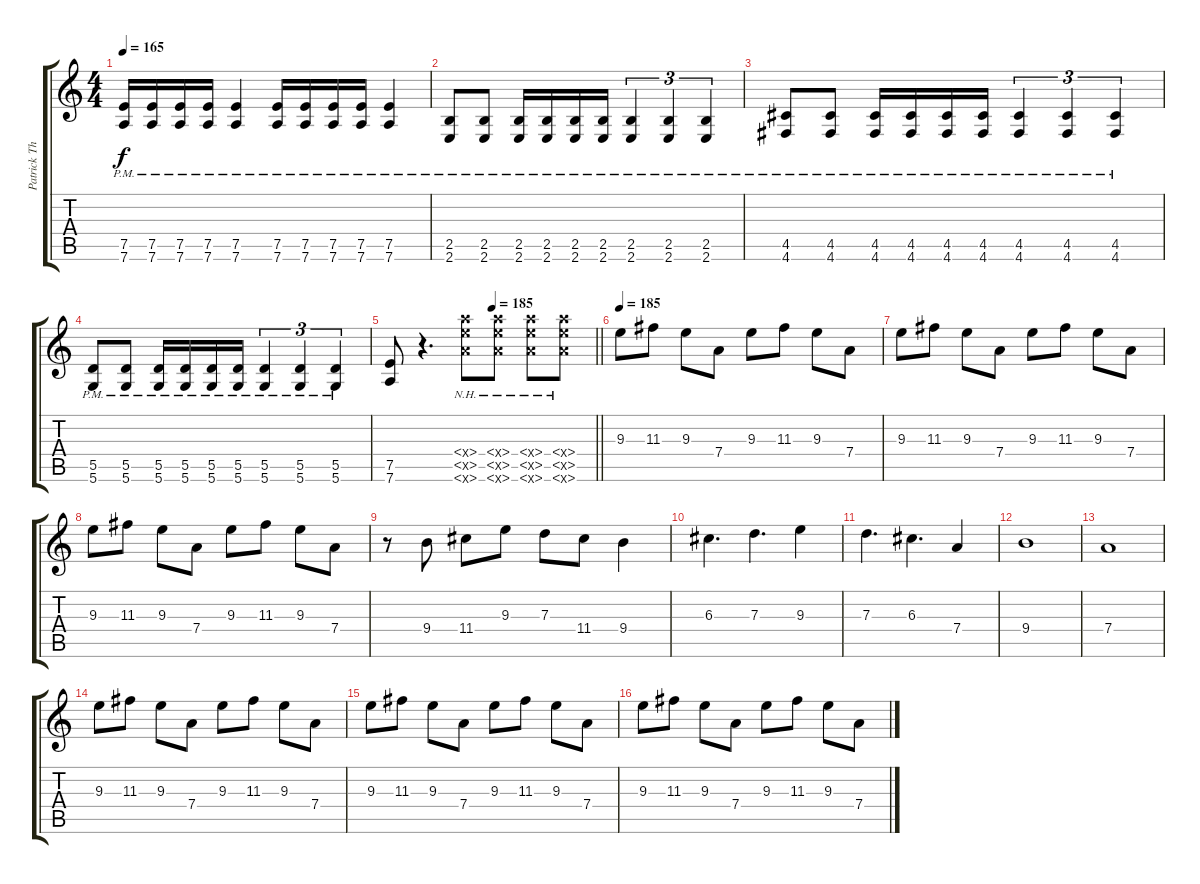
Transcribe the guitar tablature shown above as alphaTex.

\track ("Patrick Thompson - Lead Guitar" "Patrick Th") {instrument distortionguitar}
\staff {score tabs}
\tuning (E4 B3 G3 D3 A2 D2) {hide}
\ts (4 4)
\tempo 165
\clef g2
\ks c
(7.5{pm} 7.6{pm}).16{dy f} (7.5{pm} 7.6{pm}).16 (7.5{pm} 7.6{pm}).16 (7.5{pm} 7.6{pm}).16 (7.5{pm} 7.6{pm}).4 (7.5{pm} 7.6{pm}).16 (7.5{pm} 7.6{pm}).16 (7.5{pm} 7.6{pm}).16 (7.5{pm} 7.6{pm}).16 (7.5{pm} 7.6{pm}).4 |
(2.5{pm} 2.6{pm}).8 (2.5{pm} 2.6{pm}).8 (2.5{pm} 2.6{pm}).16 (2.5{pm} 2.6{pm}).16 (2.5{pm} 2.6{pm}).16 (2.5{pm} 2.6{pm}).16 (2.5{pm} 2.6{pm}).4{tu (3 2)} (2.5{pm} 2.6{pm}).4{tu (3 2)} (2.5{pm} 2.6{pm}).4{tu (3 2)} |
(4.5{pm} 4.6{pm}).8 (4.5{pm} 4.6{pm}).8 (4.5{pm} 4.6{pm}).16 (4.5{pm} 4.6{pm}).16 (4.5{pm} 4.6{pm}).16 (4.5{pm} 4.6{pm}).16 (4.5{pm} 4.6{pm}).4{tu (3 2)} (4.5{pm} 4.6{pm}).4{tu (3 2)} (4.5{pm} 4.6{pm}).4{tu (3 2)} |
(5.5{pm} 5.6{pm}).8 (5.5{pm} 5.6{pm}).8 (5.5{pm} 5.6{pm}).16 (5.5{pm} 5.6{pm}).16 (5.5{pm} 5.6{pm}).16 (5.5{pm} 5.6{pm}).16 (5.5{pm} 5.6{pm}).4{tu (3 2)} (5.5{pm} 5.6{pm}).4{tu (3 2)} (5.5{pm} 5.6{pm}).4{tu (3 2)} |
\tempo (185 0.5)
\barLineRight lightlight
(7.5 7.6).8 r.4{d} (7.4{nh x} 7.5{nh x} 7.6{nh x}).8 (7.4{nh x} 7.5{nh x} 7.6{nh x}).8 (7.4{nh x} 7.5{nh x} 7.6{nh x}).8 (7.4{nh x} 7.5{nh x} 7.6{nh x}).8 |
\tempo 185
9.3.8 11.3.8 9.3.8 7.4.8 9.3.8 11.3.8 9.3.8 7.4.8 |
9.3.8 11.3.8 9.3.8 7.4.8 9.3.8 11.3.8 9.3.8 7.4.8 |
9.3.8 11.3.8 9.3.8 7.4.8 9.3.8 11.3.8 9.3.8 7.4.8 |
r.8 9.4.8 11.4.8 9.3.8 7.3.8 11.4.8 9.4.4 |
6.3.4{d} 7.3.4{d} 9.3.4 |
7.3.4{d} 6.3.4{d} 7.4.4 |
9.4.1 |
7.4.1 |
9.3.8 11.3.8 9.3.8 7.4.8 9.3.8 11.3.8 9.3.8 7.4.8 |
9.3.8 11.3.8 9.3.8 7.4.8 9.3.8 11.3.8 9.3.8 7.4.8 |
9.3.8 11.3.8 9.3.8 7.4.8 9.3.8 11.3.8 9.3.8 7.4.8
